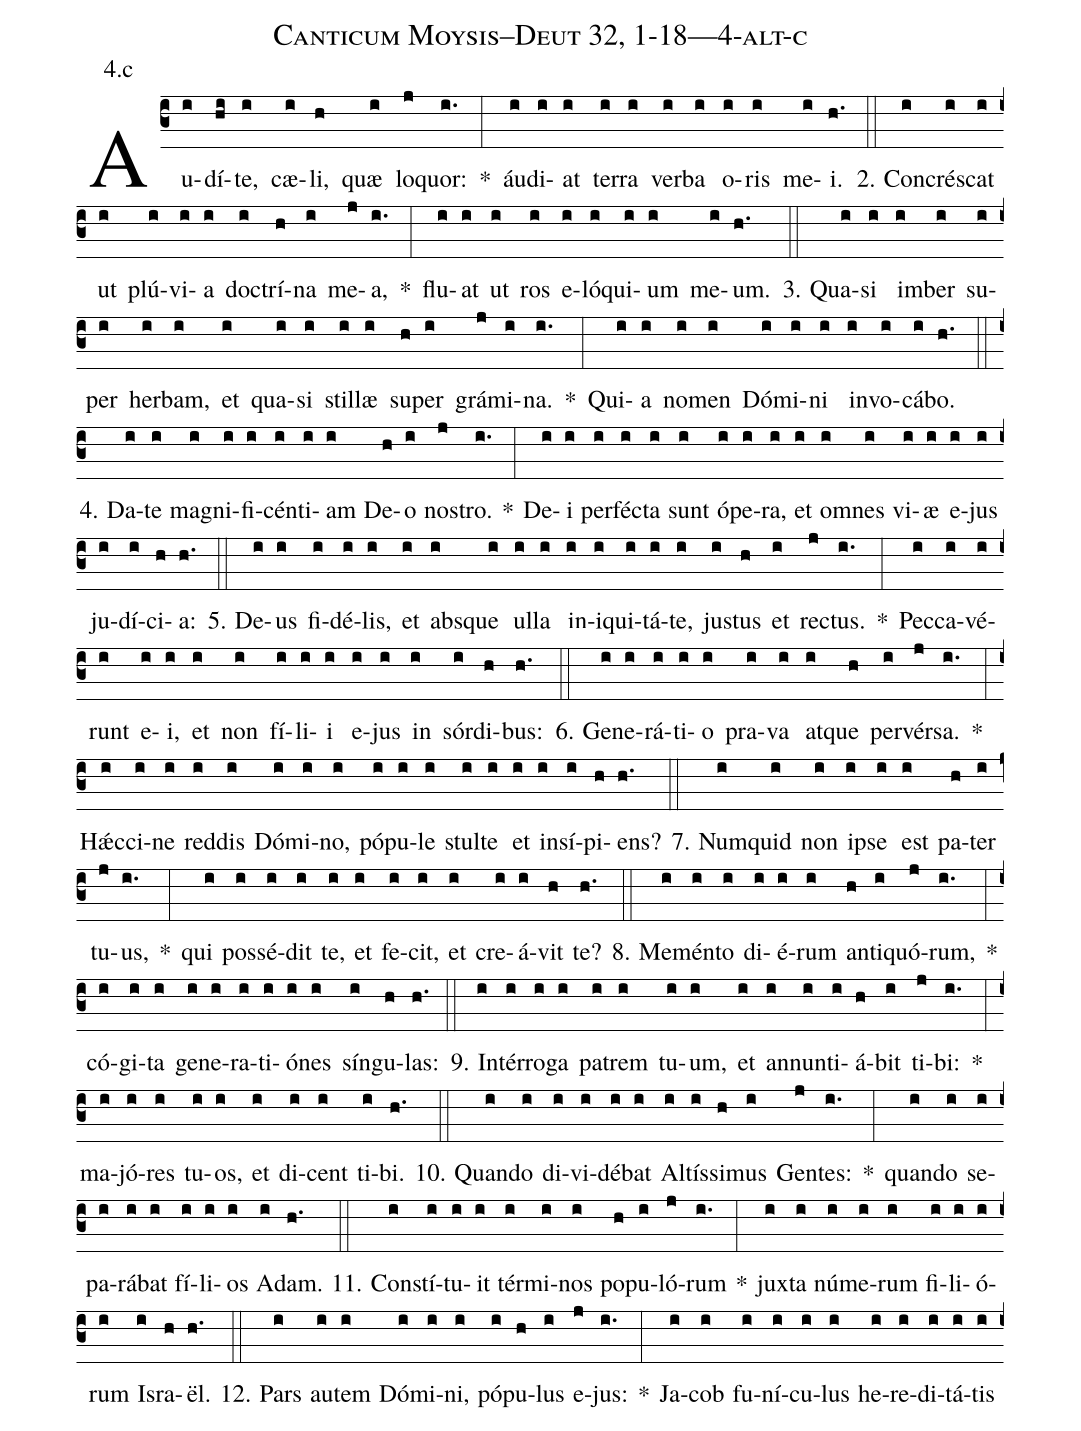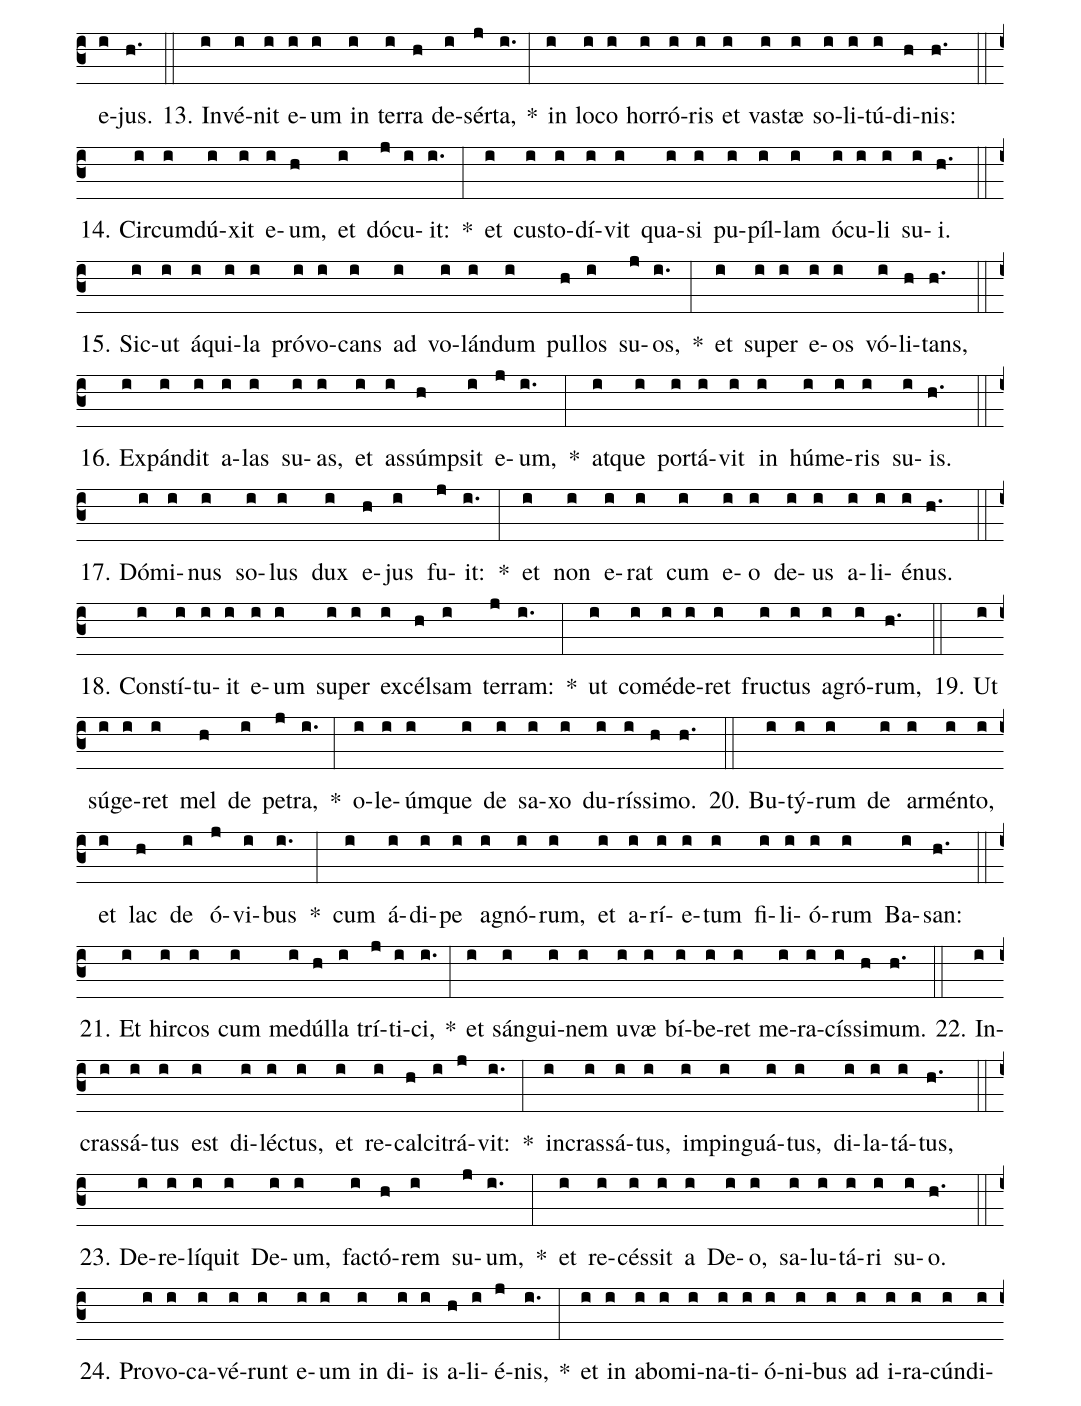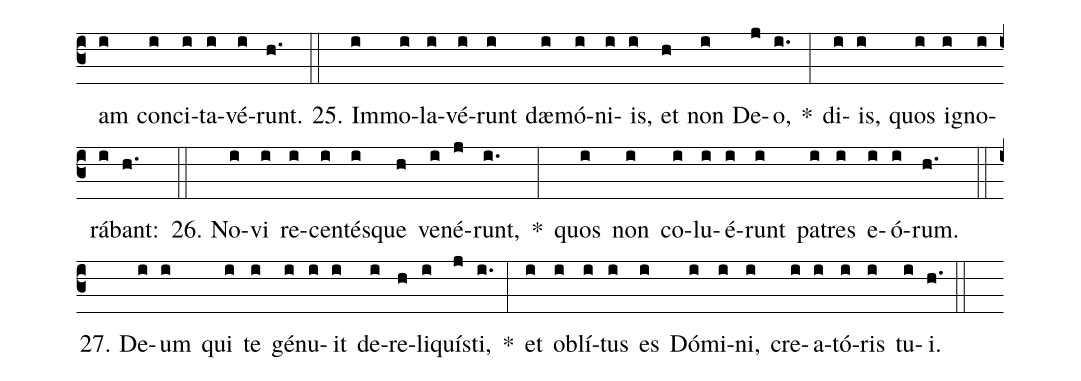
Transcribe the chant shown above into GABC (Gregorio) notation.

name: Canticum Moysis--Deut 32, 1-18---4-alt-c;
annotation: 4.c;
%%
(c3)Au(i)dí(hi)te,(i) cæ(i)li,(h) quæ(i) lo(j)quor:(i.) *(:) áu(i)di(i)at(i) ter(i)ra(i) ver(i)ba(i) o(i)ris(i) me(i)i.(h.) (::)
2. Con(i)crés(i)cat(i) ut(i) plú(i)vi(i)a(i) doc(i)trí(h)na(i) me(j)a,(i.) *(:) flu(i)at(i) ut(i) ros(i) e(i)ló(i)qui(i)um(i) me(i)um.(h.) (::)
3. Qua(i)si(i) im(i)ber(i) su(i)per(i) her(i)bam,(i) et(i) qua(i)si(i) stil(i)læ(i) su(h)per(i) grá(j)mi(i)na.(i.) *(:) Qui(i)a(i) no(i)men(i) Dó(i)mi(i)ni(i) in(i)vo(i)cá(i)bo.(h.) (::)
4. Da(i)te(i) ma(i)gni(i)fi(i)cén(i)ti(i)am(i) De(h)o(i) nos(j)tro.(i.) *(:) De(i)i(i) per(i)féc(i)ta(i) sunt(i) ó(i)pe(i)ra,(i) et(i) om(i)nes(i) vi(i)æ(i) e(i)jus(i) ju(i)dí(i)ci(h)a:(h.) (::)
5. De(i)us(i) fi(i)dé(i)lis,(i) et(i) abs(i)que(i) ul(i)la(i) in(i)i(i)qui(i)tá(i)te,(i) jus(i)tus(h) et(i) rec(j)tus.(i.) *(:) Pec(i)ca(i)vé(i)runt(i) e(i)i,(i) et(i) non(i) fí(i)li(i)i(i) e(i)jus(i) in(i) sór(i)di(h)bus:(h.) (::)
6. Ge(i)ne(i)rá(i)ti(i)o(i) pra(i)va(i) at(i)que(h) per(i)vér(j)sa.(i.) *(:) Hǽc(i)ci(i)ne(i) red(i)dis(i) Dó(i)mi(i)no,(i) pó(i)pu(i)le(i) stul(i)te(i) et(i) in(i)sí(i)pi(h)ens?(h.) (::)
7. Num(i)quid(i) non(i) ip(i)se(i) est(i) pa(h)ter(i) tu(j)us,(i.) *(:) qui(i) pos(i)sé(i)dit(i) te,(i) et(i) fe(i)cit,(i) et(i) cre(i)á(i)vit(h) te?(h.) (::)
8. Me(i)mén(i)to(i) di(i)é(i)rum(i) an(h)ti(i)quó(j)rum,(i.) *(:) có(i)gi(i)ta(i) ge(i)ne(i)ra(i)ti(i)ó(i)nes(i) sín(i)gu(h)las:(h.) (::)
9. In(i)tér(i)ro(i)ga(i) pa(i)trem(i) tu(i)um,(i) et(i) an(i)nun(i)ti(i)á(h)bit(i) ti(j)bi:(i.) *(:) ma(i)jó(i)res(i) tu(i)os,(i) et(i) di(i)cent(i) ti(i)bi.(h.) (::)
10. Quan(i)do(i) di(i)vi(i)dé(i)bat(i) Al(i)tís(i)si(h)mus(i) Gen(j)tes:(i.) *(:) quan(i)do(i) se(i)pa(i)rá(i)bat(i) fí(i)li(i)os(i) A(i)dam.(h.) (::)
11. Con(i)stí(i)tu(i)it(i) tér(i)mi(i)nos(i) po(h)pu(i)ló(j)rum(i.) *(:) jux(i)ta(i) nú(i)me(i)rum(i) fi(i)li(i)ó(i)rum(i) Is(i)ra(h)ël.(h.) (::)
12. Pars(i) au(i)tem(i) Dó(i)mi(i)ni,(i) pó(i)pu(h)lus(i) e(j)jus:(i.) *(:) Ja(i)cob(i) fu(i)ní(i)cu(i)lus(i) he(i)re(i)di(i)tá(i)tis(i) e(i)jus.(h.) (::)
13. In(i)vé(i)nit(i) e(i)um(i) in(i) ter(i)ra(h) de(i)sér(j)ta,(i.) *(:) in(i) lo(i)co(i) hor(i)ró(i)ris(i) et(i) vas(i)tæ(i) so(i)li(i)tú(i)di(h)nis:(h.) (::)
14. Cir(i)cum(i)dú(i)xit(i) e(i)um,(h) et(i) dó(j)cu(i)it:(i.) *(:) et(i) cus(i)to(i)dí(i)vit(i) qua(i)si(i) pu(i)píl(i)lam(i) ó(i)cu(i)li(i) su(i)i.(h.) (::)
15. Sic(i)ut(i) á(i)qui(i)la(i) pró(i)vo(i)cans(i) ad(i) vo(i)lán(i)dum(i) pul(h)los(i) su(j)os,(i.) *(:) et(i) su(i)per(i) e(i)os(i) vó(i)li(h)tans,(h.) (::)
16. Ex(i)pán(i)dit(i) a(i)las(i) su(i)as,(i) et(i) as(i)súmp(h)sit(i) e(j)um,(i.) *(:) at(i)que(i) por(i)tá(i)vit(i) in(i) hú(i)me(i)ris(i) su(i)is.(h.) (::)
17. Dó(i)mi(i)nus(i) so(i)lus(i) dux(i) e(h)jus(i) fu(j)it:(i.) *(:) et(i) non(i) e(i)rat(i) cum(i) e(i)o(i) de(i)us(i) a(i)li(i)é(i)nus.(h.) (::)
18. Con(i)stí(i)tu(i)it(i) e(i)um(i) su(i)per(i) ex(i)cél(h)sam(i) ter(j)ram:(i.) *(:) ut(i) com(i)é(i)de(i)ret(i) fruc(i)tus(i) a(i)gró(i)rum,(h.) (::)
19. Ut(i) sú(i)ge(i)ret(i) mel(h) de(i) pe(j)tra,(i.) *(:) o(i)le(i)úm(i)que(i) de(i) sa(i)xo(i) du(i)rís(i)si(h)mo.(h.) (::)
20. Bu(i)tý(i)rum(i) de(i) ar(i)mén(i)to,(i) et(i) lac(h) de(i) ó(j)vi(i)bus(i.) *(:) cum(i) á(i)di(i)pe(i) a(i)gnó(i)rum,(i) et(i) a(i)rí(i)e(i)tum(i) fi(i)li(i)ó(i)rum(i) Ba(i)san:(h.) (::)
21. Et(i) hir(i)cos(i) cum(i) me(i)dúl(h)la(i) trí(j)ti(i)ci,(i.) *(:) et(i) sán(i)gui(i)nem(i) u(i)væ(i) bí(i)be(i)ret(i) me(i)ra(i)cís(i)si(h)mum.(h.) (::)
22. In(i)cras(i)sá(i)tus(i) est(i) di(i)léc(i)tus,(i) et(i) re(i)cal(h)ci(i)trá(j)vit:(i.) *(:) in(i)cras(i)sá(i)tus,(i) im(i)pin(i)guá(i)tus,(i) di(i)la(i)tá(i)tus,(h.) (::)
23. De(i)re(i)lí(i)quit(i) De(i)um,(i) fac(i)tó(h)rem(i) su(j)um,(i.) *(:) et(i) re(i)cés(i)sit(i) a(i) De(i)o,(i) sa(i)lu(i)tá(i)ri(i) su(i)o.(h.) (::)
24. Pro(i)vo(i)ca(i)vé(i)runt(i) e(i)um(i) in(i) di(i)is(i) a(h)li(i)é(j)nis,(i.) *(:) et(i) in(i) ab(i)o(i)mi(i)na(i)ti(i)ó(i)ni(i)bus(i) ad(i) i(i)ra(i)cún(i)di(i)am(i) con(i)ci(i)ta(i)vé(i)runt.(h.) (::)
25. Im(i)mo(i)la(i)vé(i)runt(i) dæ(i)mó(i)ni(i)is,(i) et(h) non(i) De(j)o,(i.) *(:) di(i)is,(i) quos(i) i(i)gno(i)rá(i)bant:(h.) (::)
26. No(i)vi(i) re(i)cen(i)tés(i)que(h) ve(i)né(j)runt,(i.) *(:) quos(i) non(i) co(i)lu(i)é(i)runt(i) pa(i)tres(i) e(i)ó(i)rum.(h.) (::)
27. De(i)um(i) qui(i) te(i) gé(i)nu(i)it(i) de(i)re(h)li(i)quís(j)ti,(i.) *(:) et(i) ob(i)lí(i)tus(i) es(i) Dó(i)mi(i)ni,(i) cre(i)a(i)tó(i)ris(i) tu(i)i.(h.) (::)
